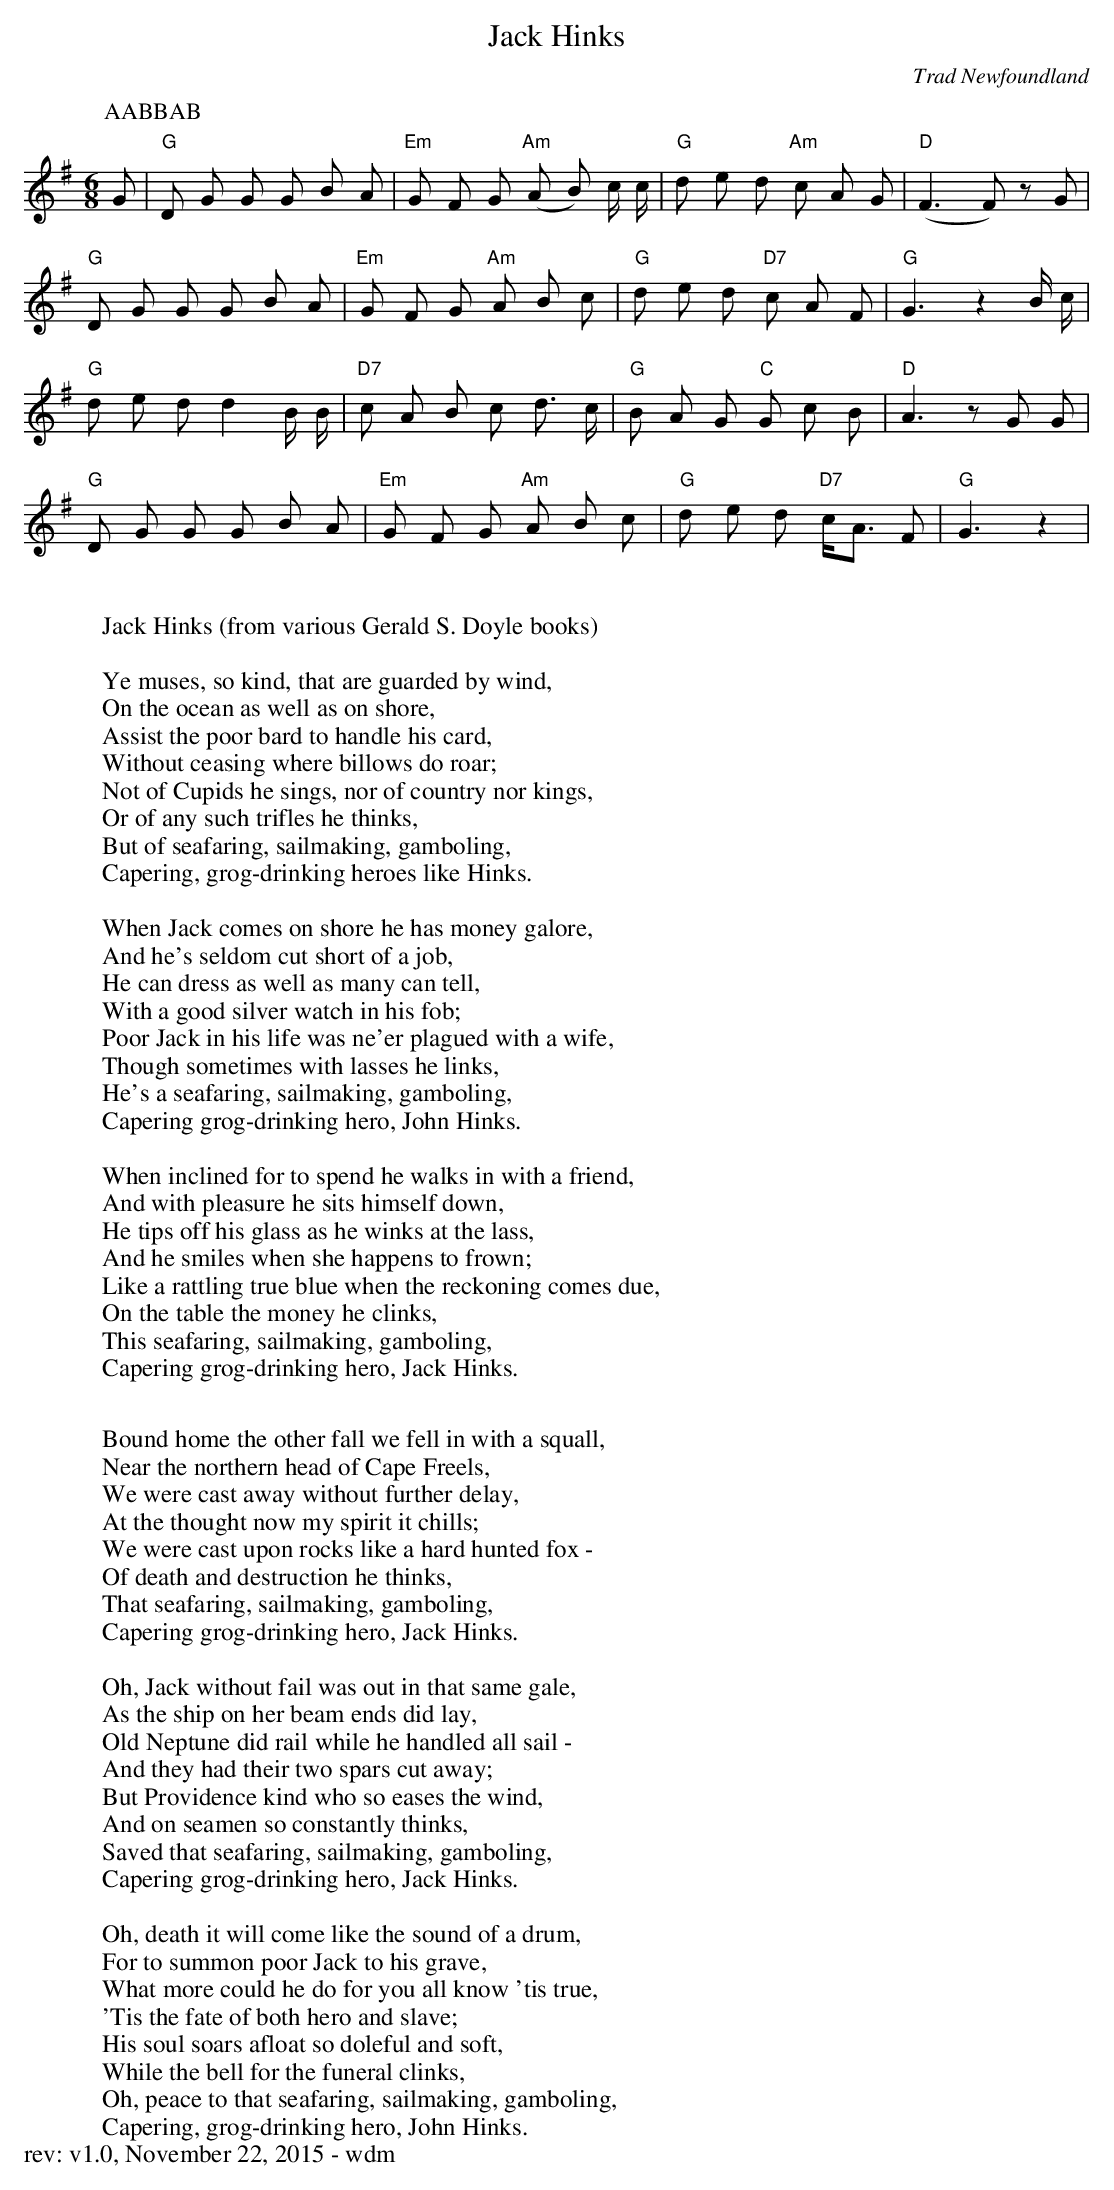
X:1
T: Jack Hinks
O: Trad Newfoundland
M: 6/8
K: Gmaj
P: AABBAB
G |\
"G"D G G G B A | "Em" G F G "Am"(A B) c/ c/ | "G"d e d "Am"c A G | "D"(F3 F) z G |
"G"D G G G B A | "Em" G F G "Am"A B c       | "G"d e d "D7"c A F | "G"G3 z2 B/ c/ |
"G"d e d d2 B/ B/ | "D7"c A B c d3/2 c/ | "G"B A G "C"G c B | "D"A3 z G G |
"G"D G G G B A | "Em" G F G "Am"A B c       | "G"d e d "D7"c<A F | "G"G3 z2 |
W:
W:Jack Hinks (from various Gerald S. Doyle books)
W:
W:Ye muses, so kind, that are guarded by wind,
W:On the ocean as well as on shore,
W:Assist the poor bard to handle his card,
W:Without ceasing where billows do roar;
W:Not of Cupids he sings, nor of country nor kings,
W:Or of any such trifles he thinks,
W:But of seafaring, sailmaking, gamboling,
W:Capering, grog-drinking heroes like Hinks.
W:
W:When Jack comes on shore he has money galore,
W:And he's seldom cut short of a job,
W:He can dress as well as many can tell,
W:With a good silver watch in his fob;
W:Poor Jack in his life was ne'er plagued with a wife,
W:Though sometimes with lasses he links,
W:He's a seafaring, sailmaking, gamboling,
W:Capering grog-drinking hero, John Hinks.
W:
W:When inclined for to spend he walks in with a friend,
W:And with pleasure he sits himself down,
W:He tips off his glass as he winks at the lass,
W:And he smiles when she happens to frown;
W:Like a rattling true blue when the reckoning comes due,
W:On the table the money he clinks,
W:This seafaring, sailmaking, gamboling,
W:Capering grog-drinking hero, Jack Hinks.
W:
W:Bound home the other fall we fell in with a squall,
W:Near the northern head of Cape Freels,
W:We were cast away without further delay,
W:At the thought now my spirit it chills;
W:We were cast upon rocks like a hard hunted fox -
W:Of death and destruction he thinks,
W:That seafaring, sailmaking, gamboling,
W:Capering grog-drinking hero, Jack Hinks.
W:
W:Oh, Jack without fail was out in that same gale,
W:As the ship on her beam ends did lay,
W:Old Neptune did rail while he handled all sail -
W:And they had their two spars cut away;
W:But Providence kind who so eases the wind,
W:And on seamen so constantly thinks,
W:Saved that seafaring, sailmaking, gamboling,
W:Capering grog-drinking hero, Jack Hinks.
W:
W:Oh, death it will come like the sound of a drum,
W:For to summon poor Jack to his grave,
W:What more could he do for you all know 'tis true,
W:'Tis the fate of both hero and slave;
W:His soul soars afloat so doleful and soft,
W:While the bell for the funeral clinks,
W:Oh, peace to that seafaring, sailmaking, gamboling,
W:Capering, grog-drinking hero, John Hinks.
